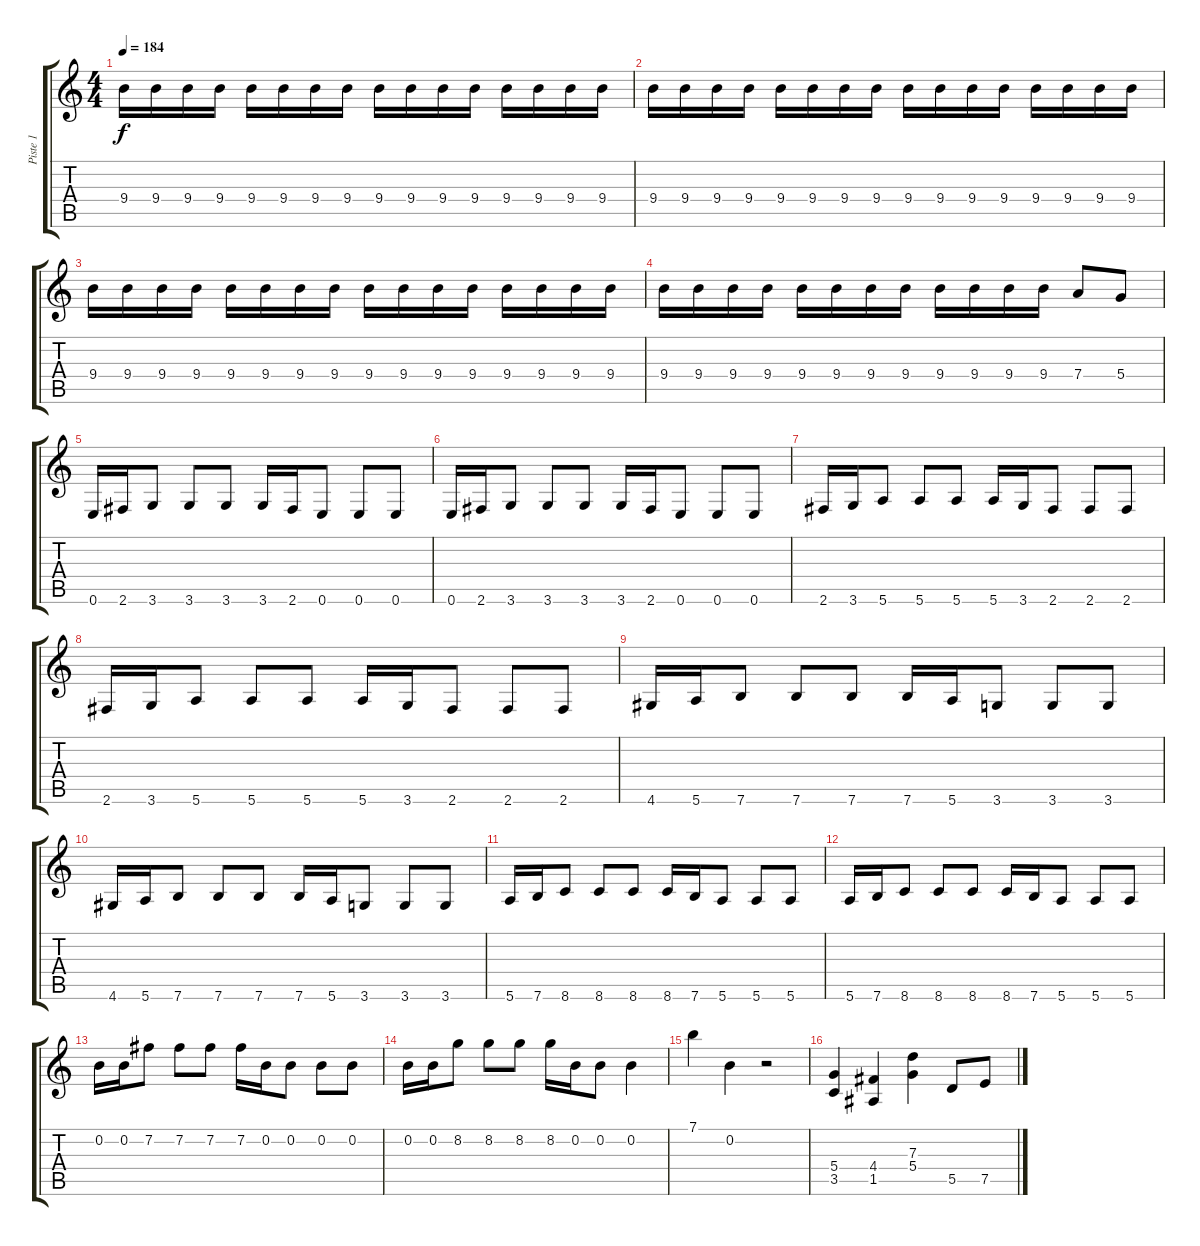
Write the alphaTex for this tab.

\track ("Piste 1" "Piste 1") {instrument distortionguitar}
\staff {score tabs}
\tuning (E4 B3 G3 D3 A2 E2) {hide}
\ts (4 4)
\tempo 184
\clef g2
\ks c
9.4.16{dy f} 9.4.16 9.4.16 9.4.16 9.4.16 9.4.16 9.4.16 9.4.16 9.4.16 9.4.16 9.4.16 9.4.16 9.4.16 9.4.16 9.4.16 9.4.16 |
9.4.16 9.4.16 9.4.16 9.4.16 9.4.16 9.4.16 9.4.16 9.4.16 9.4.16 9.4.16 9.4.16 9.4.16 9.4.16 9.4.16 9.4.16 9.4.16 |
9.4.16 9.4.16 9.4.16 9.4.16 9.4.16 9.4.16 9.4.16 9.4.16 9.4.16 9.4.16 9.4.16 9.4.16 9.4.16 9.4.16 9.4.16 9.4.16 |
9.4.16 9.4.16 9.4.16 9.4.16 9.4.16 9.4.16 9.4.16 9.4.16 9.4.16 9.4.16 9.4.16 9.4.16 7.4.8 5.4.8 |
0.6.16 2.6.16 3.6.8 3.6.8 3.6.8 3.6.16 2.6.16 0.6.8 0.6.8 0.6.8 |
0.6.16 2.6.16 3.6.8 3.6.8 3.6.8 3.6.16 2.6.16 0.6.8 0.6.8 0.6.8 |
2.6.16 3.6.16 5.6.8 5.6.8 5.6.8 5.6.16 3.6.16 2.6.8 2.6.8 2.6.8 |
2.6.16 3.6.16 5.6.8 5.6.8 5.6.8 5.6.16 3.6.16 2.6.8 2.6.8 2.6.8 |
4.6.16 5.6.16 7.6.8 7.6.8 7.6.8 7.6.16 5.6.16 3.6.8 3.6.8 3.6.8 |
4.6.16 5.6.16 7.6.8 7.6.8 7.6.8 7.6.16 5.6.16 3.6.8 3.6.8 3.6.8 |
5.6.16 7.6.16 8.6.8 8.6.8 8.6.8 8.6.16 7.6.16 5.6.8 5.6.8 5.6.8 |
5.6.16 7.6.16 8.6.8 8.6.8 8.6.8 8.6.16 7.6.16 5.6.8 5.6.8 5.6.8 |
0.2.16 0.2.16 7.2.8 7.2.8 7.2.8 7.2.16 0.2.16 0.2.8 0.2.8 0.2.8 |
0.2.16 0.2.16 8.2.8 8.2.8 8.2.8 8.2.16 0.2.16 0.2.8 0.2.4 |
7.1.4 0.2.4 r.2 |
(5.4 3.5).4 (4.4 1.5).4 (7.3 5.4).4 5.5.8 7.5.8
